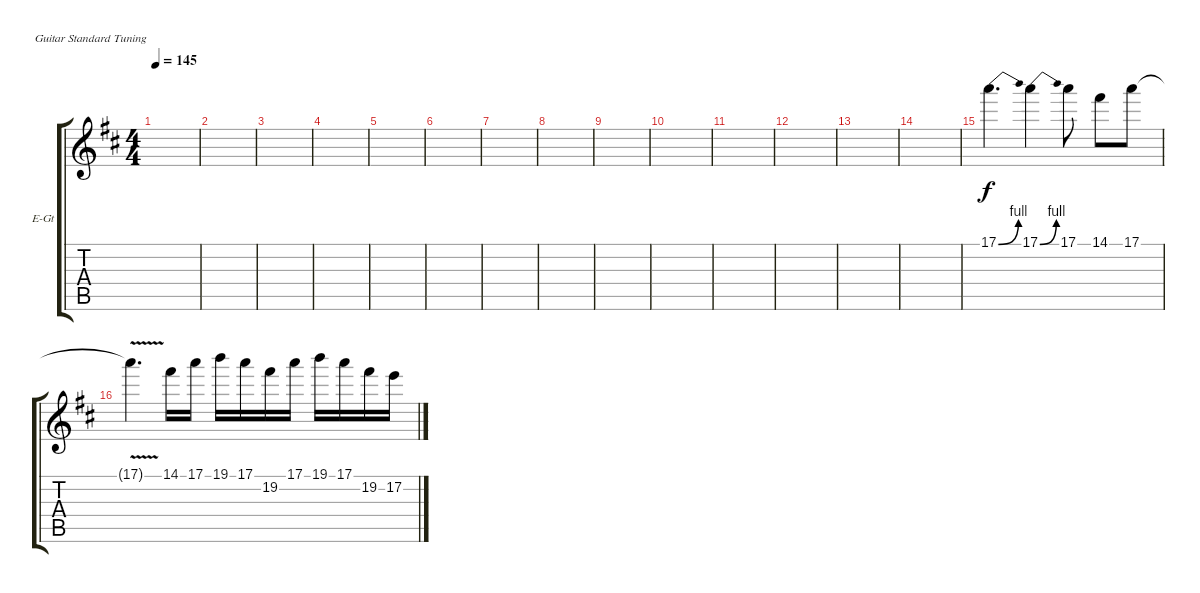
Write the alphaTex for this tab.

\defaultSystemsLayout 4
\bracketExtendMode groupsimilarinstruments
\firstSystemTrackNameOrientation horizontal
\otherSystemsTrackNameOrientation horizontal
\track ("Solo Guitar" "E-Gt") {instrument distortionguitar}
\staff {score tabs}
\tuning (E4 B3 G3 D3 A2 E2)
\ts (4 4)
\tempo 145
\clef g2
\ks bminor
|
|
|
|
|
|
|
|
|
|
|
|
|
|
17.1{be (bend 0 0 30 4)}.4{d} 17.1{be (bend 0 0 30 4)}.4 17.1.8 14.1.8 17.1.8 |
17.1{v t}.4{d} 14.1.16 17.1.16 19.1.16 17.1.16 19.2.16 17.1.16 19.1.16 17.1.16 19.2.16 17.2.16
